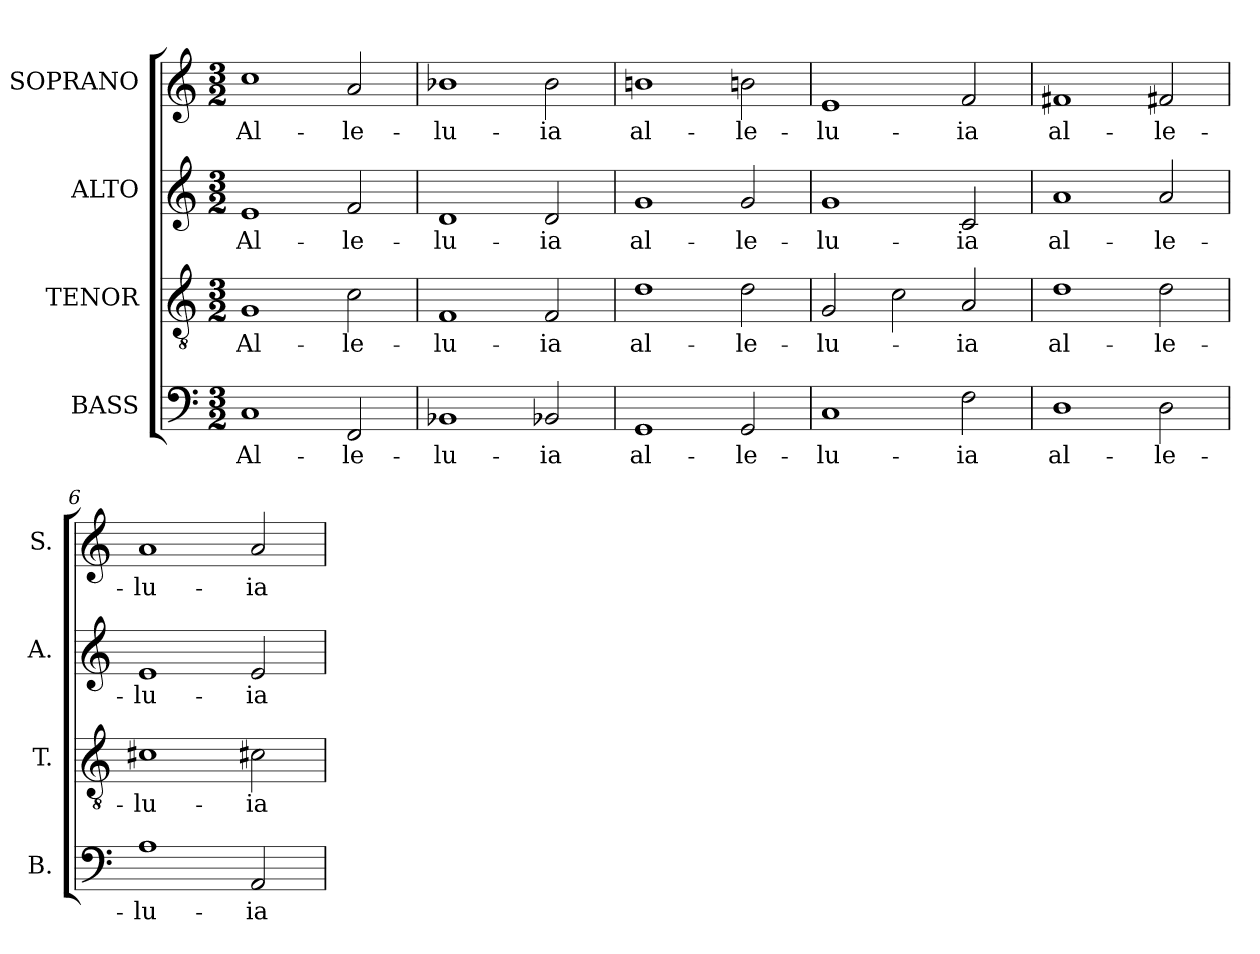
**kern	**text	**kern	**text	**kern	**text	**kern	**text
*part4	*part4	*part3	*part3	*part2	*part2	*part1	*part1
*staff4	*staff4	*staff3	*staff3	*staff2	*staff2	*staff1	*staff1
*I"BASS	*	*I"TENOR	*	*I"ALTO	*	*I"SOPRANO	*
*I'B.	*	*I'T.	*	*I'A.	*	*I'S.	*
!!LO:PB:g=z
*clefF4	*	*clefGv2	*	*clefG2	*	*clefG2	*
*	*	*ITrd7c12	*	*	*	*	*
*k[]	*	*k[]	*	*k[]	*	*k[]	*
*C:	*	*C:	*	*C:	*	*C:	*
*M3/2	*	*M3/2	*	*M3/2	*	*M3/2	*
=1	=1	=1	=1	=1	=1	=1	=1
!	!LO:LY:b:color=#000000	!	!	!	!	!	!
!	!	!	!LO:LY:b:color=#000000	!	!	!	!
!	!	!	!	!	!LO:LY:b:color=#000000	!	!
!	!	!	!	!	!	!	!LO:LY:b:color=#000000
1Ci	Al-	1GGi	Al-	1ei	Al-	1cci	Al-
!	!LO:LY:b:color=#000000	!	!	!	!	!	!
!	!	!	!LO:LY:b:color=#000000	!	!	!	!
!	!	!	!	!	!LO:LY:b:color=#000000	!	!
!	!	!	!	!	!	!	!LO:LY:b:color=#000000
2FFi/	-le-	2Ci\	-le-	2fi/	-le-	2ai/	-le-
=2	=2	=2	=2	=2	=2	=2	=2
!	!LO:LY:b:color=#000000	!	!	!	!	!	!
!	!	!	!LO:LY:b:color=#000000	!	!	!	!
!	!	!	!	!	!LO:LY:b:color=#000000	!	!
!	!	!	!	!	!	!	!LO:LY:b:color=#000000
1BB-Xi	-lu-	1FFi	-lu-	1di	-lu-	1b-Xi	-lu-
!	!LO:LY:b:color=#000000	!	!	!	!	!	!
!	!	!	!LO:LY:b:color=#000000	!	!	!	!
!	!	!	!	!	!LO:LY:b:color=#000000	!	!
!	!	!	!	!	!	!	!LO:LY:b:color=#000000
2BB-Xi/	-ia	2FFi/	-ia	2di/	-ia	2b-i\	-ia
=3	=3	=3	=3	=3	=3	=3	=3
!	!LO:LY:b:color=#000000	!	!	!	!	!	!
!	!	!	!LO:LY:b:color=#000000	!	!	!	!
!	!	!	!	!	!LO:LY:b:color=#000000	!	!
!	!	!	!	!	!	!	!LO:LY:b:color=#000000
1GGi	al-	1Di	al-	1gi	al-	1bni	al-
!	!LO:LY:b:color=#000000	!	!	!	!	!	!
!	!	!	!LO:LY:b:color=#000000	!	!	!	!
!	!	!	!	!	!LO:LY:b:color=#000000	!	!
!	!	!	!	!	!	!	!LO:LY:b:color=#000000
2GGi/	-le-	2Di\	-le-	2gi/	-le-	2bni\	-le-
=4	=4	=4	=4	=4	=4	=4	=4
!	!LO:LY:b:color=#000000	!	!	!	!	!	!
!	!	!	!LO:LY:b:color=#000000	!	!	!	!
!	!	!	!	!	!LO:LY:b:color=#000000	!	!
!	!	!	!	!	!	!	!LO:LY:b:color=#000000
1Ci	-lu-	2GGi/	-lu-	1gi	-lu-	1ei	-lu-
.	.	2Ci\	.	.	.	.	.
!	!LO:LY:b:color=#000000	!	!	!	!	!	!
!	!	!	!LO:LY:b:color=#000000	!	!	!	!
!	!	!	!	!	!LO:LY:b:color=#000000	!	!
!	!	!	!	!	!	!	!LO:LY:b:color=#000000
2Fi\	-ia	2AAi/	-ia	2ci/	-ia	2fi/	-ia
=5	=5	=5	=5	=5	=5	=5	=5
!	!LO:LY:b:color=#000000	!	!	!	!	!	!
!	!	!	!LO:LY:b:color=#000000	!	!	!	!
!	!	!	!	!	!LO:LY:b:color=#000000	!	!
!	!	!	!	!	!	!	!LO:LY:b:color=#000000
1Di	al-	1Di	al-	1ai	al-	1f#Xi	al-
!	!LO:LY:b:color=#000000	!	!	!	!	!	!
!	!	!	!LO:LY:b:color=#000000	!	!	!	!
!	!	!	!	!	!LO:LY:b:color=#000000	!	!
!	!	!	!	!	!	!	!LO:LY:b:color=#000000
2Di\	-le-	2Di\	-le-	2ai/	-le-	2f#Xi/	-le-
=6	=6	=6	=6	=6	=6	=6	=6
!	!LO:LY:b:color=#000000	!	!	!	!	!	!
!	!	!	!LO:LY:b:color=#000000	!	!	!	!
!	!	!	!	!	!LO:LY:b:color=#000000	!	!
!	!	!	!	!	!	!	!LO:LY:b:color=#000000
1Ai	-lu-	1C#Xi	-lu-	1ei	-lu-	1ai	-lu-
!	!LO:LY:b:color=#000000	!	!	!	!	!	!
!	!	!	!LO:LY:b:color=#000000	!	!	!	!
!	!	!	!	!	!LO:LY:b:color=#000000	!	!
!	!	!	!	!	!	!	!LO:LY:b:color=#000000
2AAi/	-ia	2C#Xi\	-ia	2ei/	-ia	2ai/	-ia
=	=	=	=	=	=	=	=
*-	*-	*-	*-	*-	*-	*-	*-
